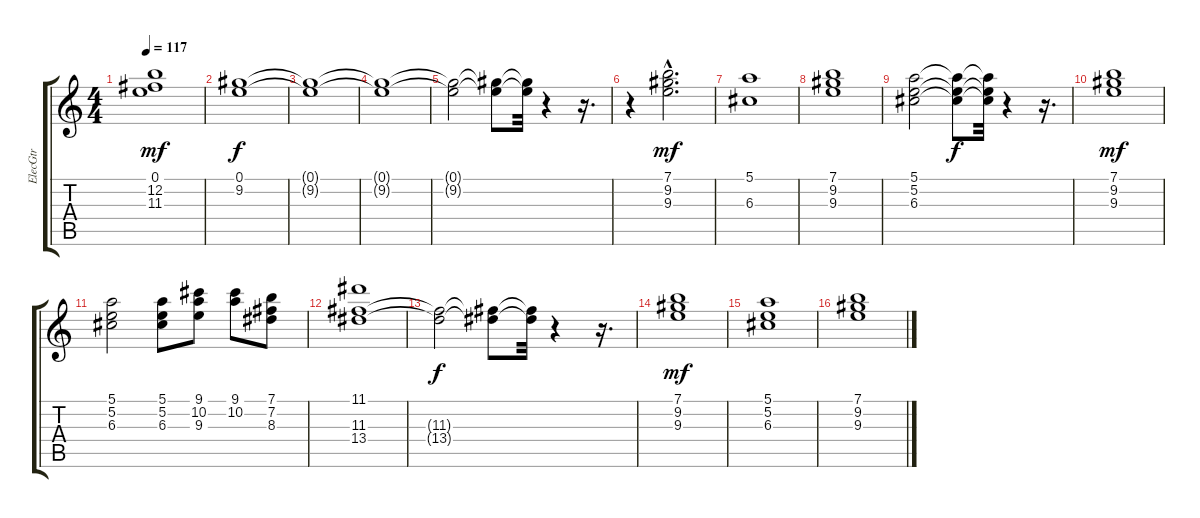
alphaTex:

\track ("ElecGtr" "ElecGtr") {instrument overdrivenguitar}
\staff {score tabs}
\tuning (E4 B3 G3 D3 A2 E2) {hide}
\ts (4 4)
\tempo 117
\clef g2
\ks c
(0.1 12.2 11.3).1{dy mf} |
(0.1 9.2).1{dy f} |
(0.1{t} 9.2{t}).1 |
(0.1{t} 9.2{t}).1 |
(0.1{t} 9.2{t}).2 (0.1{t} 9.2{t}).8 (0.1{t} 9.2{t}).32 r.4 r.16{d} |
r.4 (7.1{hac} 9.2{hac} 9.3).2{d dy mf} |
(5.1 6.3).1 |
(7.1 9.2 9.3).1 |
(5.1 5.2 6.3).2 (5.1{t} 5.2{t} 6.3{t}).8{dy f} (5.1{t} 5.2{t} 6.3{t}).32 r.4 r.16{d} |
(7.1 9.2 9.3).1{dy mf} |
(5.1 5.2 6.3).2 (5.1 5.2 6.3).8 (9.1 10.2 9.3).8 (9.1 10.2).8 (7.1 7.2 8.3).8 |
(11.1 11.3 13.4).1 |
(11.3{t} 13.4{t}).2{dy f} (11.3{t} 13.4{t}).8 (11.3{t} 13.4{t}).32 r.4 r.16{d} |
(7.1 9.2 9.3).1{dy mf} |
(5.1 5.2 6.3).1 |
(7.1 9.2 9.3).1
